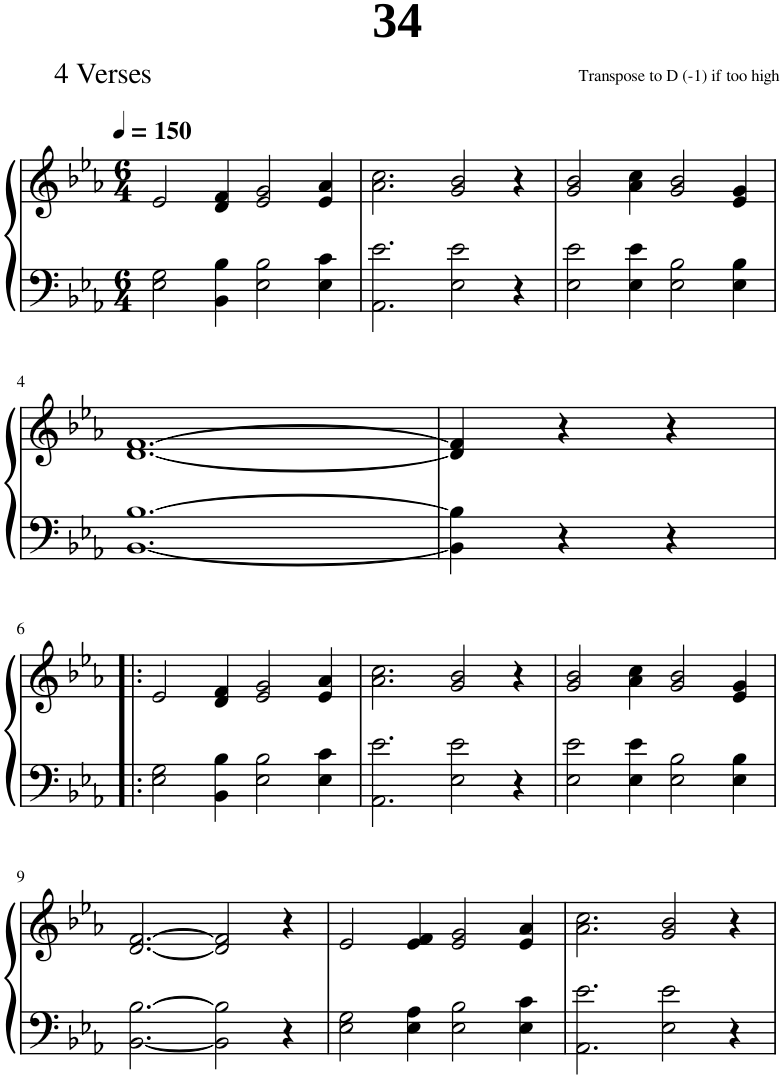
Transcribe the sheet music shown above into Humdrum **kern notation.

**kern	**kern
*part1	*part1
*staff2	*staff1
*I"Piano	*
*I'Pno.	*
*clefF4	*clefG2
*k[b-e-a-]	*k[b-e-a-]
*M6/4	*M6/4
*MM150	*MM150
=1	=1
2E-\ 2G\	2e-/
4BB-\ 4B-\	4d/ 4f/
2E-\ 2B-\	2e-/ 2g/
4E-\ 4c\	4e-/ 4a-/
=2	=2
2.AA-\ 2.e-\	2.a-\ 2.cc\
2E-\ 2e-\	2g/ 2b-/
4r	4r
=3	=3
2E-\ 2e-\	2g/ 2b-/
4E-\ 4e-\	4a-\ 4cc\
2E-\ 2B-\	2g/ 2b-/
4E-\ 4B-\	4e-/ 4g/
!!LO:LB:g=z
=4	=4
[1.BB- [1.B-	[1.d [1.f
=5	=5
4BB-\] 4B-\]	4d/] 4f/]
4r	4r
4r	4r
!!LO:LB:g=z
=6!|:	=6!|:
2E-\ 2G\	2e-/
4BB-\ 4B-\	4d/ 4f/
2E-\ 2B-\	2e-/ 2g/
4E-\ 4c\	4e-/ 4a-/
=7	=7
2.AA-\ 2.e-\	2.a-\ 2.cc\
2E-\ 2e-\	2g/ 2b-/
4r	4r
=8	=8
2E-\ 2e-\	2g/ 2b-/
4E-\ 4e-\	4a-\ 4cc\
2E-\ 2B-\	2g/ 2b-/
4E-\ 4B-\	4e-/ 4g/
!!LO:LB:g=z
=9	=9
[2.BB-\ [2.B-\	[2.d/ [2.f/
2BB-\] 2B-\]	2d/] 2f/]
4r	4r
=10	=10
2E-\ 2G\	2e-/
4E-\ 4A-\	4e-/ 4f/
2E-\ 2B-\	2e-/ 2g/
4E-\ 4c\	4e-/ 4a-/
=11	=11
2.AA-\ 2.e-\	2.a-\ 2.cc\
2E-\ 2e-\	2g/ 2b-/
4r	4r
=	=
*-	*-
